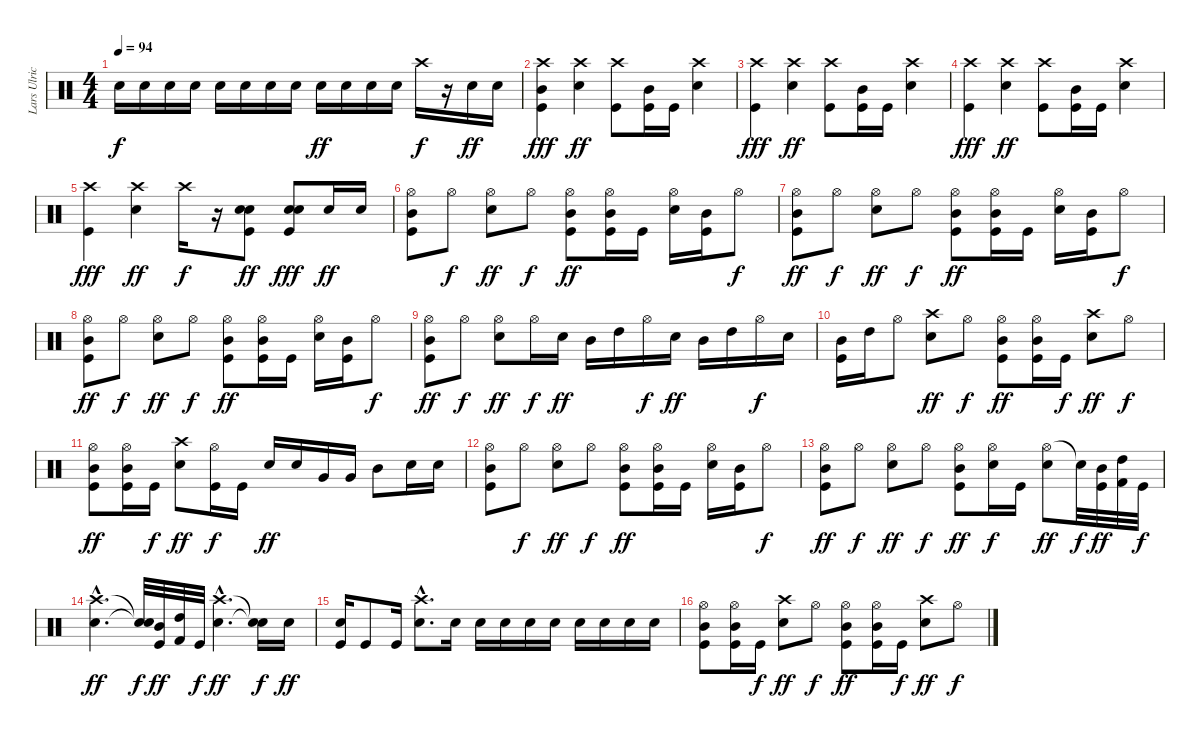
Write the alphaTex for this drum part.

\track ("Lars Ulrich" "Lars Ulric") {instrument percussion}
\staff {score}
\articulation defaults
\ts (4 4)
\tempo 94
\clef neutral
\ks c "Snare (hit) 2".16{dy f} "Snare (hit) 2".16 "Snare (hit) 2".16 "Snare (hit) 2".16 "Snare (hit) 2".16 "Snare (hit) 2".16 "Snare (hit) 2".16 "Snare (hit) 2".16 "Snare (hit) 2".16{dy ff} "Snare (hit) 2".16 "Snare (hit) 2".16 "Snare (hit) 2".16 "Crash high (hit)".16{dy f}
r.16 "Snare (hit) 2".16{dy ff} "Snare (hit) 2".16 |
("Crash high (hit)" "Mid Tom (hit)" "Kick (hit)").4{dy fff} ("Crash high (hit)" "Snare (hit) 2").4{dy ff} ("Crash high (hit)" "Kick (hit)").8 ("Mid Tom (hit)" "Kick (hit)").16 "Kick (hit)".16 ("Crash high (hit)" "Snare (hit) 2").4 |
("Crash high (hit)" "Kick (hit)").4{dy fff} ("Crash high (hit)" "Snare (hit) 2").4{dy ff} ("Crash high (hit)" "Kick (hit)").8 ("Mid Tom (hit)" "Kick (hit)").16 "Kick (hit)".16 ("Crash high (hit)" "Snare (hit) 2").4 |
("Crash high (hit)" "Kick (hit)").4{dy fff} ("Crash high (hit)" "Snare (hit) 2").4{dy ff} ("Crash high (hit)" "Kick (hit)").8 ("Mid Tom (hit)" "Kick (hit)").16 "Kick (hit)".16 ("Crash high (hit)" "Snare (hit) 2").4 |
("Crash high (hit)" "Kick (hit)").4{dy fff} ("Crash high (hit)" "Snare (hit) 2").4{dy ff} "Crash high (hit)".16{dy f} r.16 ("Snare (hit) 2" "Snare (hit) 2" "Kick (hit)").8{dy ff} ("Snare (hit) 2" "Snare (hit) 2" "Kick (hit)").8{dy fff} "Snare (hit) 2".16{dy ff} "Snare (hit) 2".16 |
("Hi-Hat (open)" "Mid Tom (hit)" "Kick (hit)").8 "Hi-Hat (open)".8{dy f} ("Hi-Hat (open)" "Snare (hit) 2").8{dy ff} "Hi-Hat (open)".8{dy f} ("Hi-Hat (open)" "Mid Tom (hit)" "Kick (hit)").8{dy ff} ("Hi-Hat (open)" "Mid Tom (hit)" "Kick (hit)").16 "Kick (hit)".16 ("Hi-Hat (open)" "Snare (hit) 2").16 ("Mid Tom (hit)" "Kick (hit)").16 "Hi-Hat (open)".8{dy f} |
("Hi-Hat (open)" "Mid Tom (hit)" "Kick (hit)").8{dy ff} "Hi-Hat (open)".8{dy f} ("Hi-Hat (open)" "Snare (hit) 2").8{dy ff} "Hi-Hat (open)".8{dy f} ("Hi-Hat (open)" "Mid Tom (hit)" "Kick (hit)").8{dy ff} ("Hi-Hat (open)" "Mid Tom (hit)" "Kick (hit)").16 "Kick (hit)".16 ("Hi-Hat (open)" "Snare (hit) 2").16 ("Mid Tom (hit)" "Kick (hit)").16 "Hi-Hat (open)".8{dy f} |
("Hi-Hat (open)" "Mid Tom (hit)" "Kick (hit)").8{dy ff} "Hi-Hat (open)".8{dy f} ("Hi-Hat (open)" "Snare (hit) 2").8{dy ff} "Hi-Hat (open)".8{dy f} ("Hi-Hat (open)" "Mid Tom (hit)" "Kick (hit)").8{dy ff} ("Hi-Hat (open)" "Mid Tom (hit)" "Kick (hit)").16 "Kick (hit)".16 ("Hi-Hat (open)" "Snare (hit) 2").16 ("Mid Tom (hit)" "Kick (hit)").16 "Hi-Hat (open)".8{dy f} |
("Hi-Hat (open)" "Mid Tom (hit)" "Kick (hit)").8{dy ff} "Hi-Hat (open)".8{dy f} ("Hi-Hat (open)" "Snare (hit) 2").8{dy ff} "Hi-Hat (open)".16{dy f} "Snare (hit) 2".16{dy ff} "Mid Tom (hit)".16 "High Tom (hit)".16 "Hi-Hat (open)".16{dy f} "Snare (hit) 2".16{dy ff} "Mid Tom (hit)".16 "High Tom (hit)".16 "Hi-Hat (open)".16{dy f} "Snare (hit) 2".16 |
("Mid Tom (hit)" "Kick (hit)").16 "High Tom (hit)".16 "Hi-Hat (open)".8 ("Crash high (hit)" "Snare (hit) 2").8{dy ff} "Hi-Hat (open)".8{dy f} ("Hi-Hat (open)" "Mid Tom (hit)" "Kick (hit)").8{dy ff} ("Hi-Hat (open)" "Mid Tom (hit)" "Kick (hit)").16 "Kick (hit)".16{dy f} ("Crash high (hit)" "Snare (hit) 2").8{dy ff} "Hi-Hat (open)".8{dy f} |
("Hi-Hat (open)" "Mid Tom (hit)" "Kick (hit)").8{dy ff} ("Hi-Hat (open)" "Mid Tom (hit)" "Kick (hit)").16 "Kick (hit)".16{dy f} ("Crash high (hit)" "Snare (hit) 2").8{dy ff} ("Hi-Hat (open)" "Kick (hit)").16{dy f} "Kick (hit)".16 "Snare (hit) 2".16{dy ff} "Snare (hit) 2".16 "Very Low Tom (hit)".16 "Very Low Tom (hit)".16 "Mid Tom (hit)".8 "Snare (hit) 2".16 "Snare (hit) 2".16 |
("Hi-Hat (open)" "Mid Tom (hit)" "Kick (hit)").8 "Hi-Hat (open)".8{dy f} ("Hi-Hat (open)" "Snare (hit) 2").8{dy ff} "Hi-Hat (open)".8{dy f} ("Hi-Hat (open)" "Mid Tom (hit)" "Kick (hit)").8{dy ff} ("Hi-Hat (open)" "Mid Tom (hit)" "Kick (hit)").16 "Kick (hit)".16 ("Hi-Hat (open)" "Snare (hit) 2").16 ("Mid Tom (hit)" "Kick (hit)").16 "Hi-Hat (open)".8{dy f} |
("Hi-Hat (open)" "Mid Tom (hit)" "Kick (hit)").8{dy ff} "Hi-Hat (open)".8{dy f} ("Hi-Hat (open)" "Snare (hit) 2").8{dy ff} "Hi-Hat (open)".8{dy f} ("Hi-Hat (open)" "Mid Tom (hit)" "Kick (hit)").8{dy ff} ("Hi-Hat (open)" "Snare (hit) 2").16{dy f} "Kick (hit)".16 ("Hi-Hat (open)" "Snare (hit) 2").8{dy ff} "Snare (hit)"{t}.32{dy f} ("Mid Tom (hit)" "Kick (hit)").32{dy ff} ("High Tom (hit)" "Kick (hit) 2").32 "Kick (hit)".32{dy f} |
("Crash high (hit)"{hac} "Snare (hit) 2"{hac}).4{d dy ff} ("Snare (hit)"{t} "Snare (hit)"{t}).32{dy f} ("Mid Tom (hit)" "Kick (hit)").32{dy ff} ("High Tom (hit)" "Kick (hit) 2").32 "Kick (hit)".32{dy f} ("Crash high (hit)"{hac} "Snare (hit) 2"{hac}).4{d dy ff} ("Snare (hit)"{t} "Snare (hit) 2"{t}).16{dy f} "Snare (hit) 2".16{dy ff} |
("Snare (hit) 2" "Kick (hit)").16 "Kick (hit)".8 "Kick (hit)".16 ("Crash high (hit)"{hac} "Snare (hit) 2"{hac}).8{d} "Snare (hit) 2".16 "Snare (hit) 2".16 "Snare (hit) 2".16 "Snare (hit) 2".16 "Snare (hit) 2".16 "Snare (hit) 2".16 "Snare (hit) 2".16 "Snare (hit) 2".16 "Snare (hit) 2".16 |
("Hi-Hat (open)" "Mid Tom (hit)" "Kick (hit)").8 ("Hi-Hat (open)" "Mid Tom (hit)" "Kick (hit)").16 "Kick (hit)".16{dy f} ("Crash high (hit)" "Snare (hit) 2").8{dy ff} "Hi-Hat (open)".8{dy f} ("Hi-Hat (open)" "Mid Tom (hit)" "Kick (hit)").8{dy ff} ("Hi-Hat (open)" "Mid Tom (hit)" "Kick (hit)").16 "Kick (hit)".16{dy f} ("Crash high (hit)" "Snare (hit) 2").8{dy ff} "Hi-Hat (open)".8{dy f}
